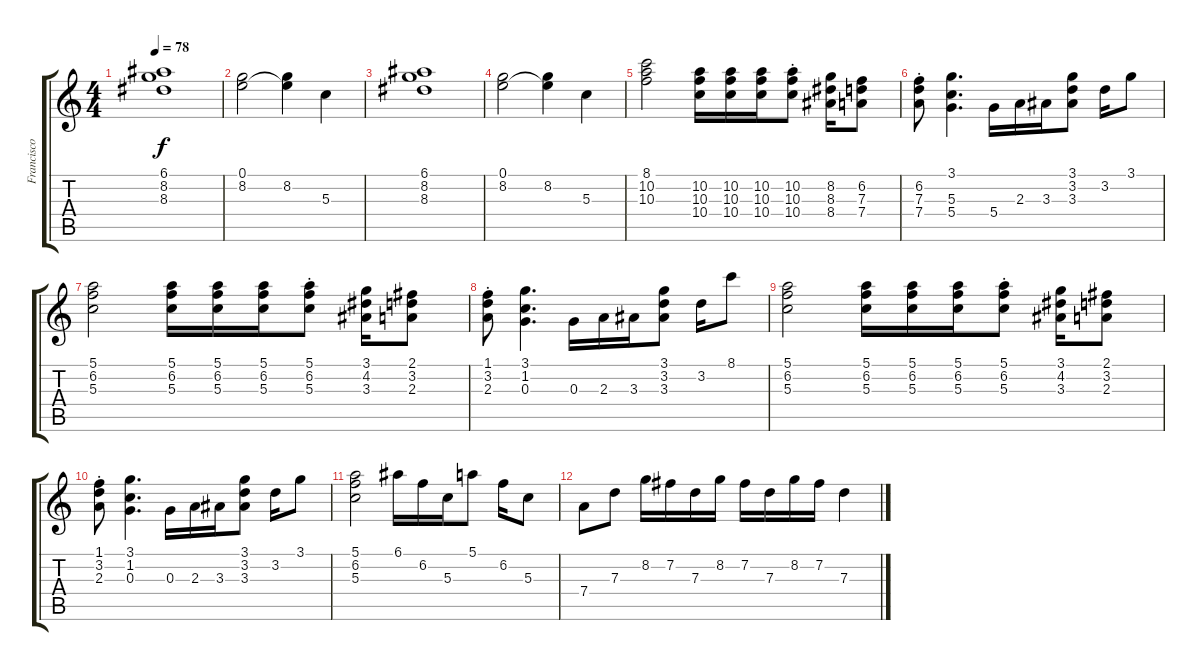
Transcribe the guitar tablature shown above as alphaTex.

\track ("Francisco Durán" "Francisco ") {instrument acousticguitarsteel}
\staff {score tabs}
\tuning (E4 B3 G3 D3 A2 E2) {hide}
\ts (4 4)
\tempo 78
\clef g2
\ks c
(6.1 8.2 8.3).1{dy f} |
(0.1 8.2).2 (0.1{t} 8.2).4 5.3.4 |
(6.1 8.2 8.3).1 |
(0.1 8.2).2 (0.1{t} 8.2).4 5.3.4 |
(8.1 10.2 10.3).2{volume 14 balance 13} (10.2 10.3 10.4).16 (10.2 10.3 10.4).16 (10.2 10.3 10.4).16 (10.2{st} 10.3{st} 10.4{st}).8 (8.2 8.3 8.4).16 (6.2 7.3 7.4).8 |
(6.2{st} 7.3{st} 7.4{st}).8 (3.1 5.3 5.4).4{d} 5.4.16 2.3.16 3.3.16 (3.1 3.2 3.3).8 3.2.16 3.1.8 |
(5.1 6.2 5.3).2 (5.1 6.2 5.3).16 (5.1 6.2 5.3).16 (5.1 6.2 5.3).16 (5.1{st} 6.2{st} 5.3{st}).8 (3.1 4.2 3.3).16 (2.1 3.2 2.3).8 |
(1.1{st} 3.2{st} 2.3{st}).8 (3.1 1.2 0.3).4{d} 0.3.16 2.3.16 3.3.16 (3.1 3.2 3.3).8 3.2.16 8.1.8 |
(5.1 6.2 5.3).2 (5.1 6.2 5.3).16 (5.1 6.2 5.3).16 (5.1 6.2 5.3).16 (5.1{st} 6.2{st} 5.3{st}).8 (3.1 4.2 3.3).16 (2.1 3.2 2.3).8 |
(1.1{st} 3.2{st} 2.3{st}).8 (3.1 1.2 0.3).4{d} 0.3.16 2.3.16 3.3.16 (3.1 3.2 3.3).8 3.2.16 3.1.8 |
(5.1 6.2 5.3).2 6.1.16 6.2.16 5.3.16 5.1.8 6.2.16 5.3.8 |
7.4.8 7.3.8 8.2.16 7.2.16 7.3.16 8.2.16 7.2.16 7.3.16 8.2.16 7.2.16 7.3.4
